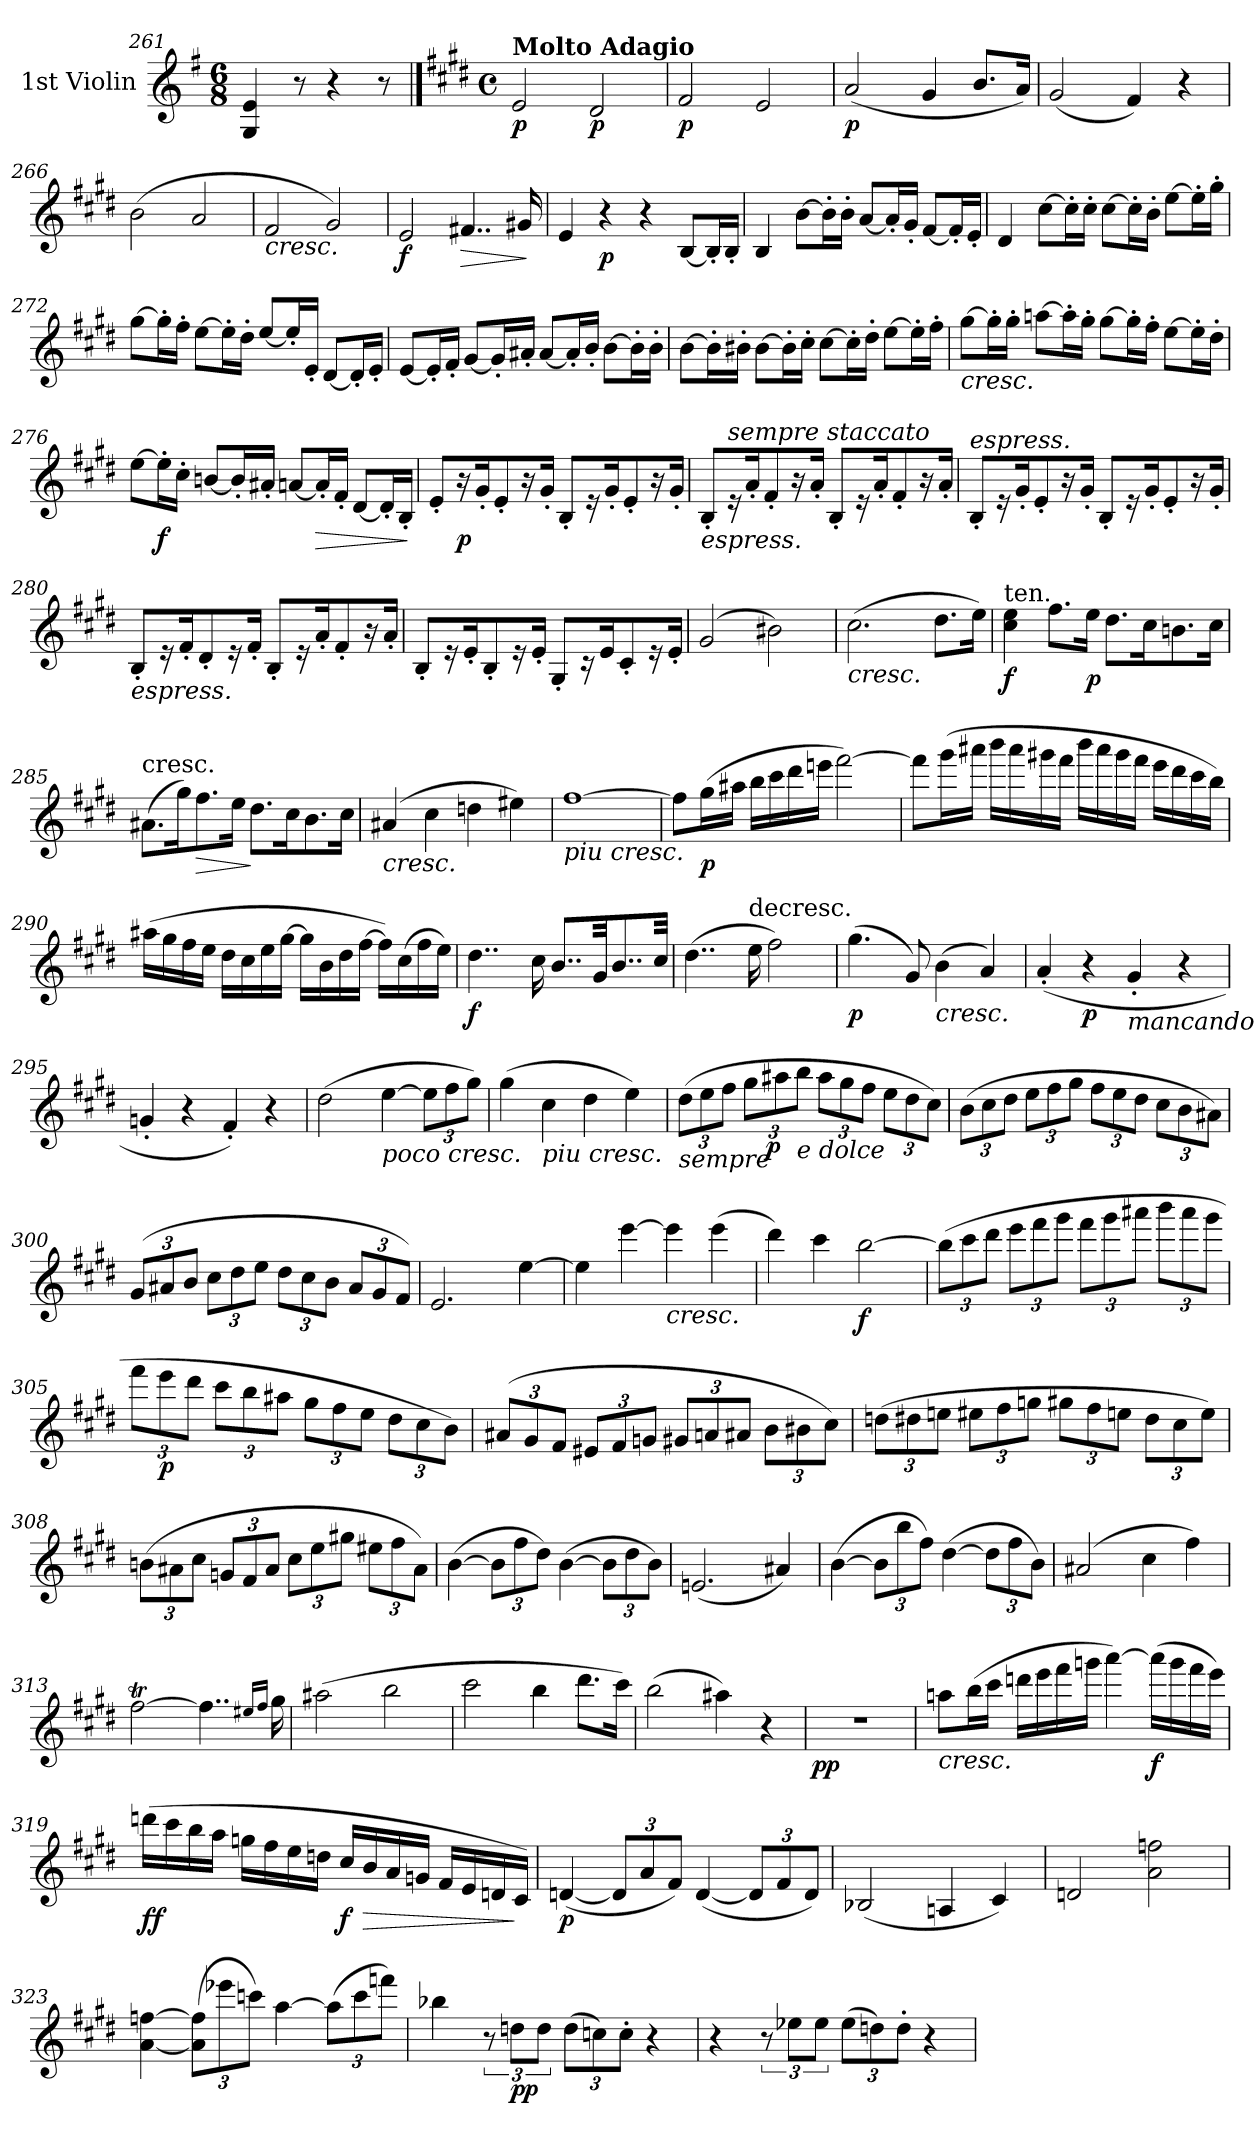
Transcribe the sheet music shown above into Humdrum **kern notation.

**kern	**dynam
*part1	*part1
*staff1	*staff1
*I"1st Violin	*
*I'Vln	*
*clefG2	*
*k[f#]	*
*e:	*
*M6/8	*
=261	=261
4G 4e	.
8r	.
4r	.
8r	.
==262	==262
*k[f#c#g#d#]	*
*E:	*
*M4/4	*
*met(c)	*
!LO:TX:a:B:t=Molto Adagio	!
2e	p
2d#	p
=263	=263
2f#	p
2e	.
=264	=264
(2a	p
4g#	.
8.bL	.
16aJk)	.
=265	=265
(2g#	.
4f#)	.
4r	.
=266	=266
(<2b	.
2a	.
=267	=267
!LO:TX:b:i:t=cresc.	!
2f#	.
2g#)	.
=268	=268
2e	f
!	!LO:HP:b
4..f#X	>
16g#X	.
.	]
=269	=269
4e	.
4r	p
4r	.
[8BL	.
16B'L]	.
16B'JJ	.
=270	=270
4B	.
[8bL	.
16b'L]	.
16b'JJ	.
[8aL	.
16a'L]	.
16g#'JJ	.
[8f#L	.
16f#'L]	.
16e'JJ	.
=271	=271
4d#	.
[8cc#L	.
16cc#'L]	.
16cc#'JJ	.
[8cc#L	.
16cc#'L]	.
16b'JJ	.
[8eeL	.
16ee'L]	.
16gg#'JJ	.
=272	=272
[8gg#L	.
16gg#'L]	.
16ff#'JJ	.
[8eeL	.
16ee'L]	.
16dd#'JJ	.
[8eeL	.
16ee'L]	.
16e'JJ	.
[8d#L	.
16d#'L]	.
16e'JJ	.
=273	=273
[8eL	.
16e'L]	.
16f#'JJ	.
[8g#L	.
16g#'L]	.
16a#X'JJ	.
[8a#L	.
16a#'L]	.
16b'JJ	.
[8bL	.
16b'L]	.
16b'JJ	.
=274	=274
[8bL	.
16b'L]	.
16b#X'JJ	.
[8b#L	.
16b#'L]	.
16cc#'JJ	.
[8cc#L	.
16cc#'L]	.
16dd#'JJ	.
[8eeL	.
16ee'L]	.
16ff#'JJ	.
=275	=275
!LO:TX:b:i:t=cresc.	!
[8gg#L	.
16gg#'L]	.
16gg#'JJ	.
[8aanL	.
16aa'L]	.
16gg#'JJ	.
[8gg#L	.
16gg#'L]	.
16ff#'JJ	.
[8eeL	.
16ee'L]	.
16dd#'JJ	.
=276	=276
[8eeL	.
16ee'L]	f
16cc#'JJ	.
[8bnL	.
16b'L]	.
16a#X'JJ	.
[8anL	.
!	!LO:HP:b
16a'L]	>
16f#'JJ	.
[8d#L	.
16d#'L]	.
16B'JJ	.
.	]
=277	=277
8e'L	.
16r	p
16g#'K	.
8e'	.
16r	.
16g#'Jk	.
8B'L	.
16r	.
16g#'K	.
8e'	.
16r	.
16g#'Jk	.
=278	=278
!LO:TX:b:i:t=espress.	!
8B'L	.
!LO:TX:a:i:t=sempre staccato	!
16r	.
16a'K	.
8f#'	.
16r	.
16a'Jk	.
8B'L	.
16r	.
16a'K	.
8f#'	.
16r	.
16a'Jk	.
=279	=279
!LO:TX:a:i:t=espress.	!
8B'L	.
16r	.
16g#'K	.
8e'	.
16r	.
16g#'Jk	.
8B'L	.
16r	.
16g#'K	.
8e'	.
16r	.
16g#'Jk	.
=280	=280
!LO:TX:b:i:t=espress.	!
8B'L	.
16r	.
16f#'K	.
8d#'	.
16r	.
16f#'Jk	.
8B'L	.
16r	.
16a'K	.
8f#'	.
16r	.
16a'Jk	.
=281	=281
8B'L	.
16r	.
16e'K	.
8B'	.
16r	.
16e'Jk	.
8G#'L	.
16r	.
16eK	.
8c#'	.
16r	.
16e'Jk	.
=282	=282
(<2g#	.
2b#X)	.
=283	=283
!LO:TX:b:i:t=cresc.	!
(2.cc#	.
8.dd#L	.
16eeJk)	.
=284	=284
!LO:TX:a:t=ten.	!
4cc# 4ee	f
8.ff#L	.
16eeJk	p
8.dd#L	.
16cc#K	.
8.bn	.
16cc#Jk	.
=285	=285
!LO:TX:t=cresc.	!
(8.a#XL	.
16gg#K)	.
!	!LO:HP:b
8.ff#	>
16eeJk	.
8.dd#L	]
16cc#K	.
8.b	.
16cc#Jk	.
=286	=286
!LO:TX:b:i:t=cresc.	!
(4a#X	.
4cc#	.
4ddn	.
4ee#X)	.
=287	=287
!LO:TX:b:i:t=piu cresc.	!
[1ff#	.
=288	=288
8ff#L]	.
(16gg#L	p
16aa#XJJ	.
16bbLL	.
16ccc#	.
16ddd#	.
16eeenJJ	.
[2fff#)	.
=289	=289
8fff#L]	.
(16ggg#L	.
16aaa#XJJ	.
16bbbLL	.
16aaa#	.
16ggg#X	.
16fff#JJ	.
16bbbLL	.
16aaa#	.
16ggg#	.
16fff#JJ	.
16eeeLL	.
16ddd#	.
16ccc#	.
16bbJJ)	.
=290	=290
(16aa#XLL	.
16gg#	.
16ff#	.
16eeJJ	.
16dd#LL	.
16cc#	.
16ee	.
[16gg#JJ	.
16gg#LL]	.
16b	.
16dd#	.
[16ff#JJ	.
16ff#LL])	.
(16cc#	.
16ff#	.
16eeJJ)	.
=291	=291
4..dd#	f
16cc#	.
8..bL	.
32g#KK	.
8..b	.
32cc#Jkk	.
=292	=292
(4..dd#	.
!LO:TX:t=decresc.	!
16ee	.
2ff#)	.
=293	=293
(4.gg#	p
8g#)	.
!LO:TX:b:i:t=cresc.	!
(4b	.
4a)	.
=294	=294
(<4a'	.
4r	p
!LO:TX:b:i:t=mancando	!
4g#'	.
4r	.
=295	=295
4gn'	.
4r	.
4f#')	.
4r	.
=296	=296
(2dd#	.
!LO:TX:b:i:t=poco cresc.	!
[4ee	.
12eeL]	.
12ff#	.
12gg#J)	.
=297	=297
(4gg#	.
!LO:TX:b:i:t=piu cresc.	!
4cc#	.
4dd#	.
4ee)	.
=298	=298
!LO:TX:b:i:t=sempre	!
(12dd#L	.
12ee	.
12ff#J	.
12gg#L	.
12aa#X	p
!LO:TX:b:i:t=e dolce	!
12bbJ	.
12aa#L	.
12gg#	.
12ff#J	.
12eeL	.
12dd#	.
12cc#J)	.
=299	=299
(12bL	.
12cc#	.
12dd#J	.
12eeL	.
12ff#	.
12gg#J	.
12ff#L	.
12ee	.
12dd#J	.
12cc#L	.
12b	.
12a#XJ)	.
=300	=300
(>12g#L	.
12a#X	.
12bJ	.
12cc#L	.
12dd#	.
12eeJ	.
12dd#L	.
12cc#	.
12bJ	.
12a#L	.
12g#	.
12f#J)	.
=301	=301
2.e	.
[4ee	.
=302	=302
4ee]	.
[4eee	.
!LO:TX:b:i:t=cresc.	!
4eee]	.
(4eee	.
=303	=303
4ddd#)	.
4ccc#	.
[2bb	f
=304	=304
(12bbL]	.
12ccc#	.
12ddd#J	.
12eeeL	.
12fff#	.
12ggg#J	.
12fff#L	.
12ggg#	.
12aaa#XJ	.
12bbbL	.
12aaa#	.
12ggg#J	.
=305	=305
12fff#L	.
12eee	p
12ddd#J	.
12ccc#L	.
12bb	.
12aa#XJ	.
12gg#L	.
12ff#	.
12eeJ	.
12dd#L	.
12cc#	.
12bJ)	.
=306	=306
(<12a#XL	.
12g#	.
12f#J	.
12e#XL	.
12f#	.
12gnJ	.
12g#XL	.
12an	.
12a#XJ	.
12bL	.
12b#X	.
12cc#J)	.
=307	=307
(12ddnL	.
12dd#X	.
12eenJ	.
12ee#XL	.
12ff#	.
12ggnJ	.
12gg#XL	.
12ff#	.
12eenJ	.
12dd#L	.
12cc#	.
12eeJ)	.
=308	=308
(>12bnL	.
12a#X	.
12cc#J	.
12gnL	.
12f#	.
12a#J	.
12cc#L	.
12ee	.
12gg#XJ	.
12ee#XL	.
12ff#	.
12a#J)	.
=309	=309
([4b	.
12bL]	.
12ff#	.
12dd#J)	.
([4b	.
12bL]	.
12dd#	.
12bJ)	.
=310	=310
(2.en	.
4a#X)	.
=311	=311
([4b	.
12bL]	.
12bb	.
12ff#J)	.
([4dd#	.
12dd#L]	.
12ff#	.
12bJ)	.
=312	=312
(2a#X	.
4cc#	.
4ff#)	.
=313	=313
[2ff#T	.
4..ff#]	.
16qqee#X/LL	.
16qqff#/JJ	.
16gg#	.
=314	=314
(2aa#X	.
2bb	.
=315	=315
2ccc#	.
4bb	.
8.ddd#L	.
16ccc#Jk)	.
=316	=316
(2bb	.
4aa#X)	.
4r	.
=317	=317
1r	pp
=318	=318
!LO:TX:b:i:t=cresc.	!
8aanL	.
(16bbL	.
16ccc#JJ	.
16dddnLL	.
16eee	.
16fff#	.
16gggnJJ	.
[4aaa)	.
(16aaaLL]	f
16ggg	.
16fff#	.
16eeeJJ)	.
=319	=319
(16dddnLL	ff
16ccc#	.
16bb	.
16aaJJ	.
16ggnLL	.
16ff#	.
16ee	.
16ddnJJ	.
16cc#LL	f
!	!LO:HP:b
16b	>
16a	.
16gnJJ	.
16f#LL	.
16e	.
16dn	.
16c#JJ)	]
=320	=320
([4dn	p
12dL]	.
12a	.
12f#J)	.
([4d	.
12dL]	.
12f#	.
12dJ)	.
=321	=321
(2B-X	.
4An	.
4c#)	.
=322	=322
2dn	.
2a 2ffn	.
=323	=323
[4a [4ffn	.
(12a] 12ff]L	.
12eee-X	.
12cccnJ)	.
[4aa	.
(12aaL]	.
12ccc	.
12fffnJ)	.
=324	=324
4bb-X	.
12r	.
12ddnL	pp
12ddJ	.
(12ddL	.
12ccn)	.
12cc'J	.
4r	.
=325	=325
4r	.
12r	.
12ee-XL	.
12ee-J	.
(12ee-L	.
12ddn)	.
12dd'J	.
4r	.
=	=
*-	*-
